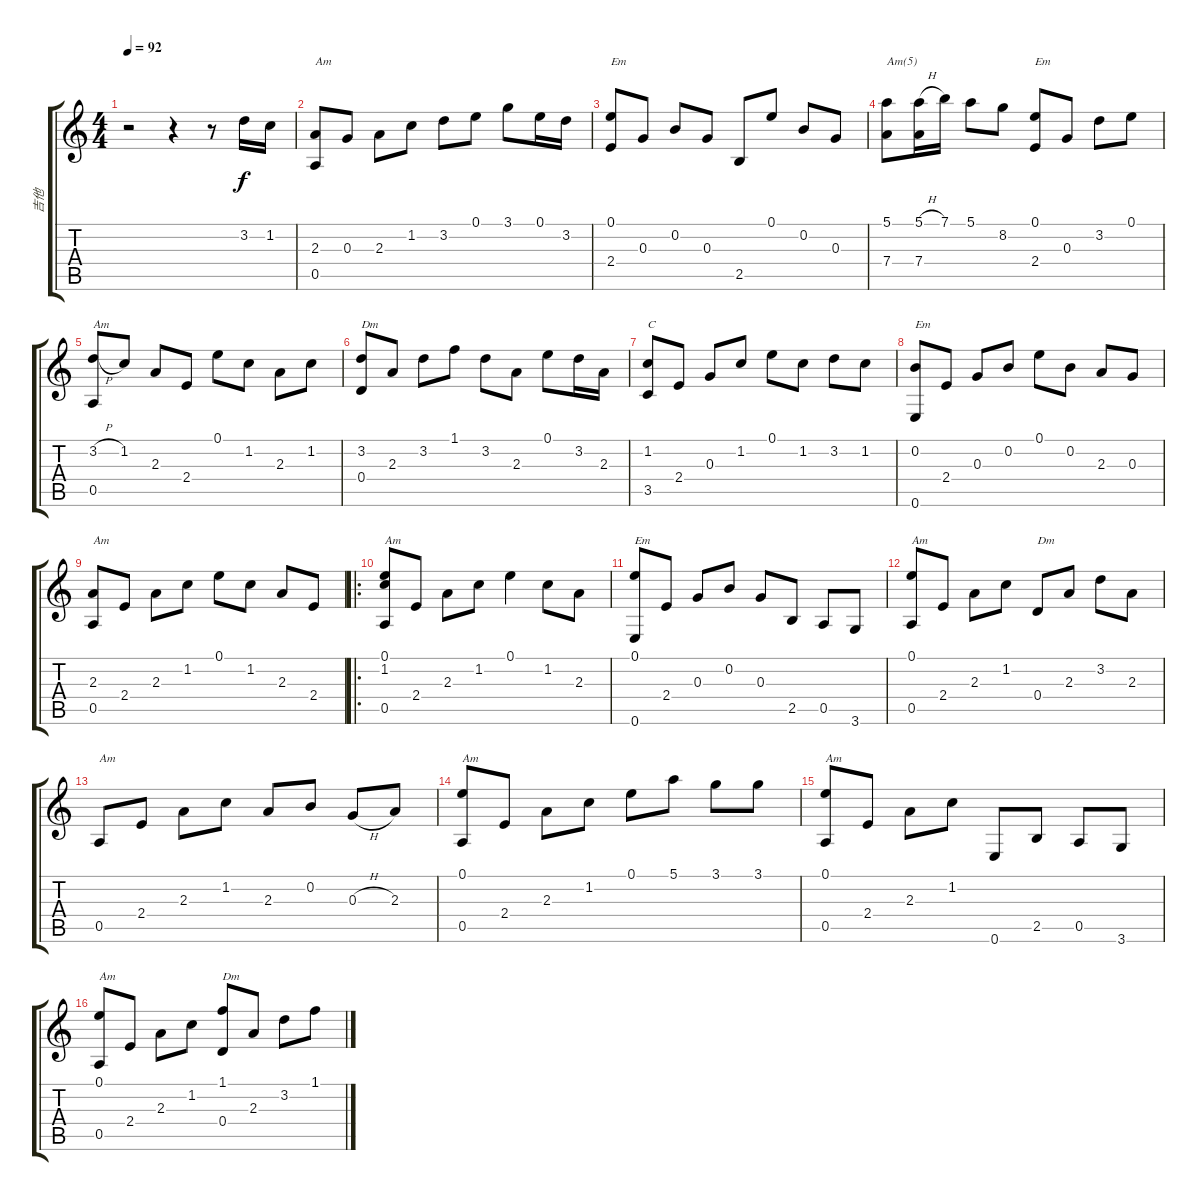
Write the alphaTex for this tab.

\track ("吉他" "吉他") {instrument acousticguitarsteel}
\staff {score tabs}
\tuning (E4 B3 G3 D3 A2 E2) {hide}
\ts (4 4)
\tempo 92
\clef g2
\ks c
r.2{dy f instrument acousticguitarsteel} r.4 r.8 3.2.16 1.2.16 |
(2.3 0.5).8{txt "Am"} 0.3.8 2.3.8 1.2.8 3.2.8 0.1.8 3.1.8 0.1.16 3.2.16 |
(0.1 2.4).8{txt "Em"} 0.3.8 0.2.8 0.3.8 2.5.8 0.1.8 0.2.8 0.3.8 |
(5.1 7.4).8{txt "Am(5)"} (5.1{h} 7.4).16 7.1.16 5.1.8 8.2.8 (0.1 2.4).8{txt "Em"} 0.3.8 3.2.8 0.1.8 |
(3.2{h} 0.5).8{txt "Am"} 1.2.8 2.3.8 2.4.8 0.1.8 1.2.8 2.3.8 1.2.8 |
(3.2 0.4).8{txt "Dm"} 2.3.8 3.2.8 1.1.8 3.2.8 2.3.8 0.1.8 3.2.16 2.3.16 |
(1.2 3.5).8{txt "C"} 2.4.8 0.3.8 1.2.8 0.1.8 1.2.8 3.2.8 1.2.8 |
(0.2 0.6).8{txt "Em"} 2.4.8 0.3.8 0.2.8 0.1.8 0.2.8 2.3.8 0.3.8 |
(2.3 0.5).8{txt "Am"} 2.4.8 2.3.8 1.2.8 0.1.8 1.2.8 2.3.8 2.4.8 |
\ro
(0.1 1.2 0.5).8{txt "Am"} 2.4.8 2.3.8 1.2.8 0.1.4 1.2.8 2.3.8 |
(0.1 0.6).8{txt "Em"} 2.4.8 0.3.8 0.2.8 0.3.8 2.5.8 0.5.8 3.6.8 |
(0.1 0.5).8{txt "Am"} 2.4.8 2.3.8 1.2.8 0.4.8{txt "Dm"} 2.3.8 3.2.8 2.3.8 |
0.5.8{txt "Am"} 2.4.8 2.3.8 1.2.8 2.3.8 0.2.8 0.3{h}.8 2.3.8 |
(0.1 0.5).8{txt "Am"} 2.4.8 2.3.8 1.2.8 0.1.8 5.1.8 3.1.8 3.1.8 |
(0.1 0.5).8{txt "Am"} 2.4.8 2.3.8 1.2.8 0.6.8 2.5.8 0.5.8 3.6.8 |
(0.1 0.5).8{txt "Am"} 2.4.8 2.3.8 1.2.8 (1.1 0.4).8{txt "Dm"} 2.3.8 3.2.8 1.1.8
